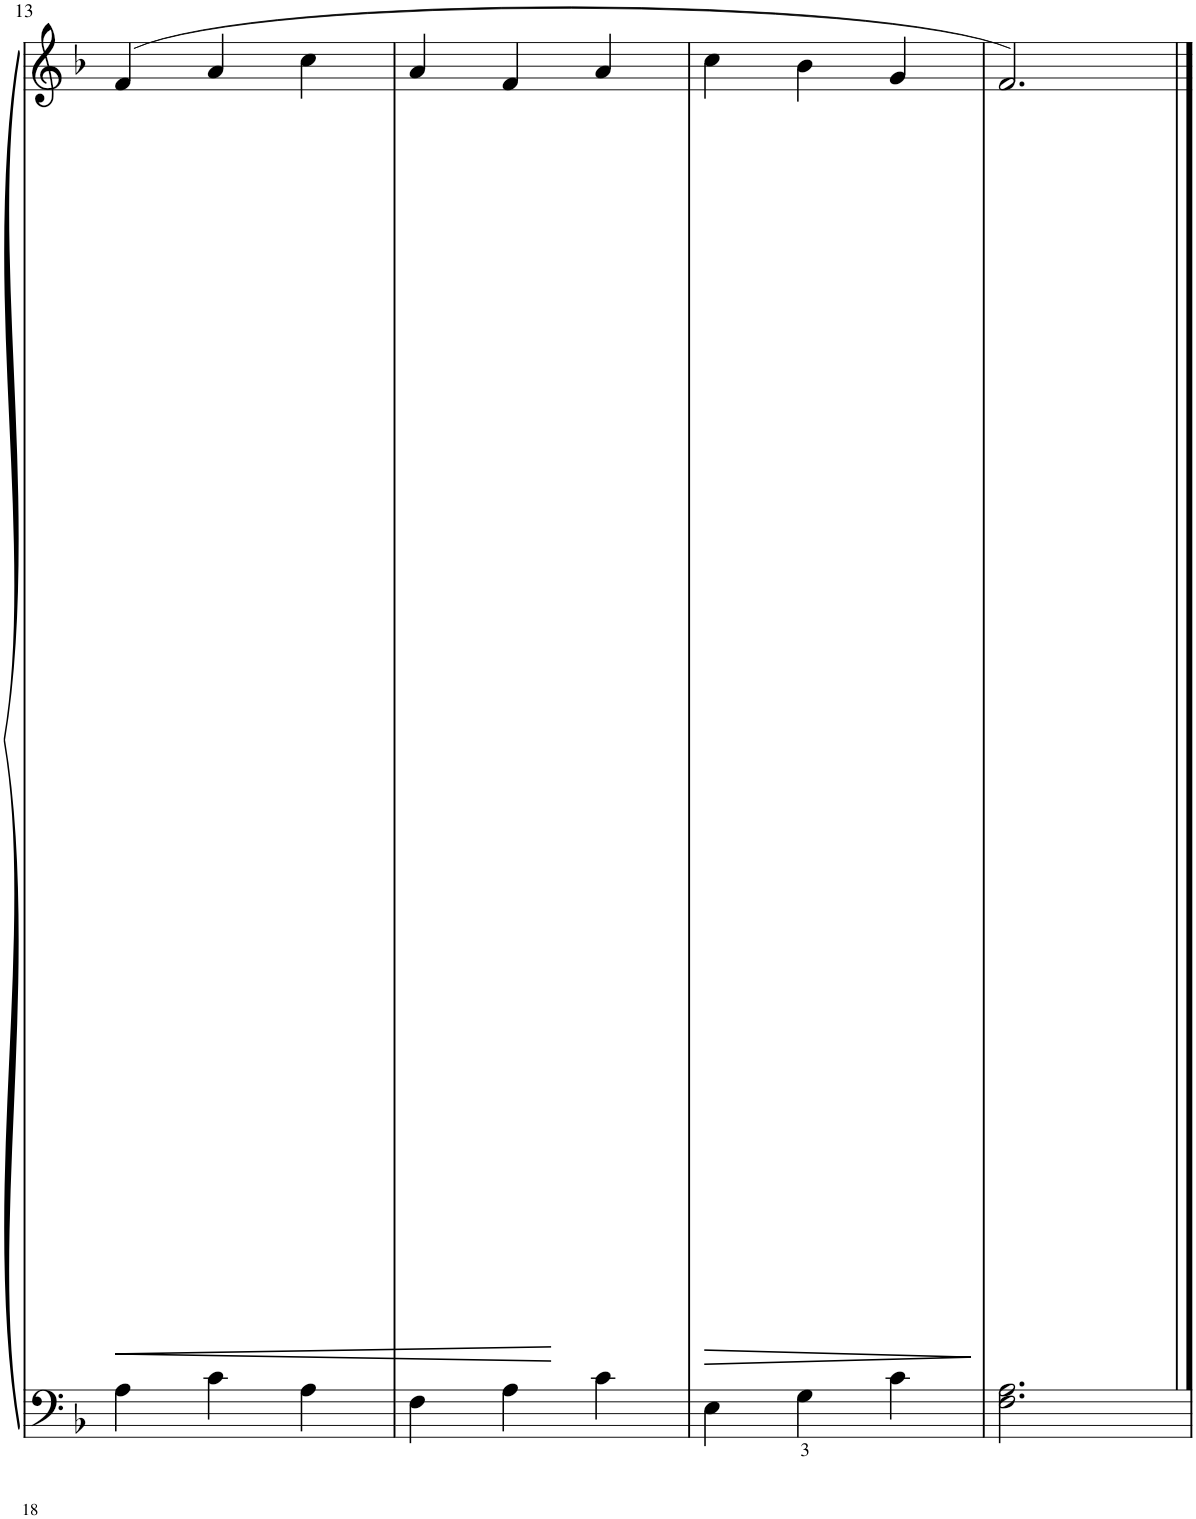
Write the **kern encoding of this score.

**kern	**kern	**dynam
*part1	*part1	*part1
*staff2	*staff1	*staff1/2
*I"Piano	*	*
*I'Pno	*	*
!!LO:PB:g=z
*clefF4	*clefG2	*
*k[b-]	*k[b-]	*
*M3/4	*M3/4	*
=13	=13	=13
!	!	!LO:HP:b
4A\	(4f/	<
4c\	4a/	.
4A\	4cc\	.
.	.	[
=14	=14	=14
4F\	4a/	.
4A\	4f/	.
4c\	4a/	.
=15	=15	=15
!	!	!LO:HP:b
4E\	4cc\	>
4G\	4b-\	.
4c\	4g/	.
.	.	]
=16	=16	=16
2.F\ 2.A\	2.f/)	.
==	==	==
*-	*-	*-
